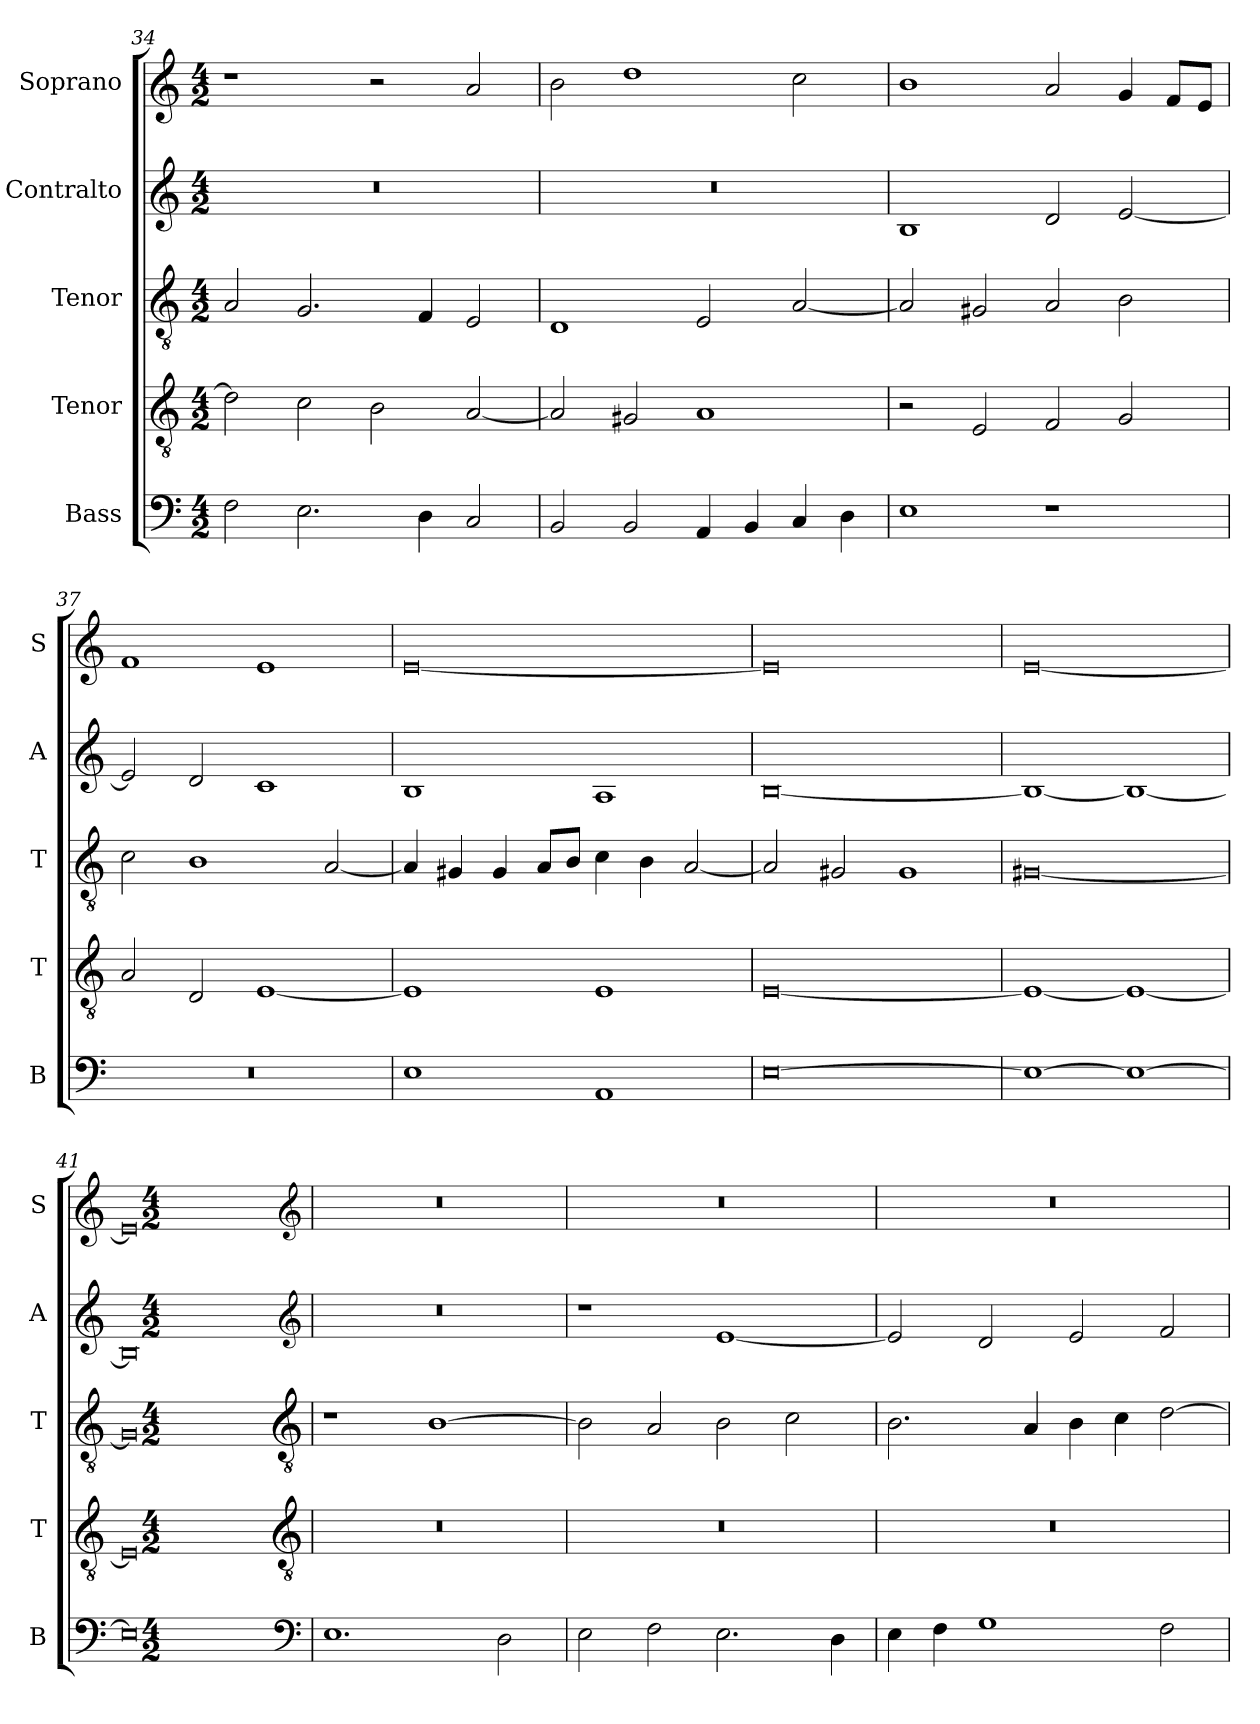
**kern	**kern	**kern	**kern	**kern
*part5	*part4	*part3	*part2	*part1
*staff5	*staff4	*staff3	*staff2	*staff1
*I"Bass	*I"Tenor	*I"Tenor	*I"Contralto	*I"Soprano
*I'B	*I'T	*I'T	*I'A	*I'S
*clefF4	*clefGv2	*clefGv2	*clefG2	*clefG2
*k[]	*k[]	*k[]	*k[]	*k[]
*E:phr	*E:phr	*E:phr	*E:phr	*E:phr
*M4/2	*M4/2	*M4/2	*M4/2	*M4/2
=34	=34	=34	=34	=34
2F	2d]	2A	0r	1r
2.E	2c	2.G	.	.
.	2B	.	.	2r
4D	.	4F	.	.
2C	[2A	2E	.	2a
=35	=35	=35	=35	=35
2BB	2A]	1D	0r	2b
2BB	2G#X	.	.	1dd
4AA	1A	2E	.	.
4BB	.	.	.	.
4C	.	[2A	.	2cc
4D	.	.	.	.
=36	=36	=36	=36	=36
1E	2r	2A]	1B	1b
.	2E	2G#X	.	.
1r	2F	2A	2d	2a
.	2G	2B	[2e	4g
.	.	.	.	8f/L
.	.	.	.	8e/J
=37	=37	=37	=37	=37
0r	2A	2c	2e]	1f
.	2D	1B	2d	.
.	[1E	.	1c	1e
.	.	[2A	.	.
=38	=38	=38	=38	=38
1E	1E]	4A]	1B	[0e
.	.	4G#X	.	.
.	.	4G#	.	.
.	.	8A/L	.	.
.	.	8B/J	.	.
1AA	1E	4c	1A	.
.	.	4B	.	.
.	.	[2A	.	.
=39	=39	=39	=39	=39
[0E	[0E	2A]	[0B	0e]
.	.	2G#X	.	.
.	.	1G#	.	.
=40	=40	=40	=40	=40
1E_	1E_	[0G#X	1B_	[0e
1E_	1E_	.	1B_	.
=41	=41	=41	=41	=41
0E]	0E]	0G#]	0B]	0e]
*clefF4	*clefGv2	*clefGv2	*clefG2	*clefG2
*k[]	*k[]	*k[]	*k[]	*k[]
*E:phr	*E:phr	*E:phr	*E:phr	*E:phr
*M4/2	*M4/2	*M4/2	*M4/2	*M4/2
=42	=42	=42	=42	=42
1.E	0r	1r	0r	0r
.	.	[1B	.	.
2D	.	.	.	.
=43	=43	=43	=43	=43
2E	0r	2B]	1r	0r
2F	.	2A	.	.
2.E	.	2B	[1e	.
.	.	2c	.	.
4D	.	.	.	.
=44	=44	=44	=44	=44
4E	0r	2.B	2e]	0r
4F	.	.	.	.
1G	.	.	2d	.
.	.	4A	.	.
.	.	4B	2e	.
.	.	4c	.	.
2F	.	[2d	2f	.
=	=	=	=	=
*-	*-	*-	*-	*-
